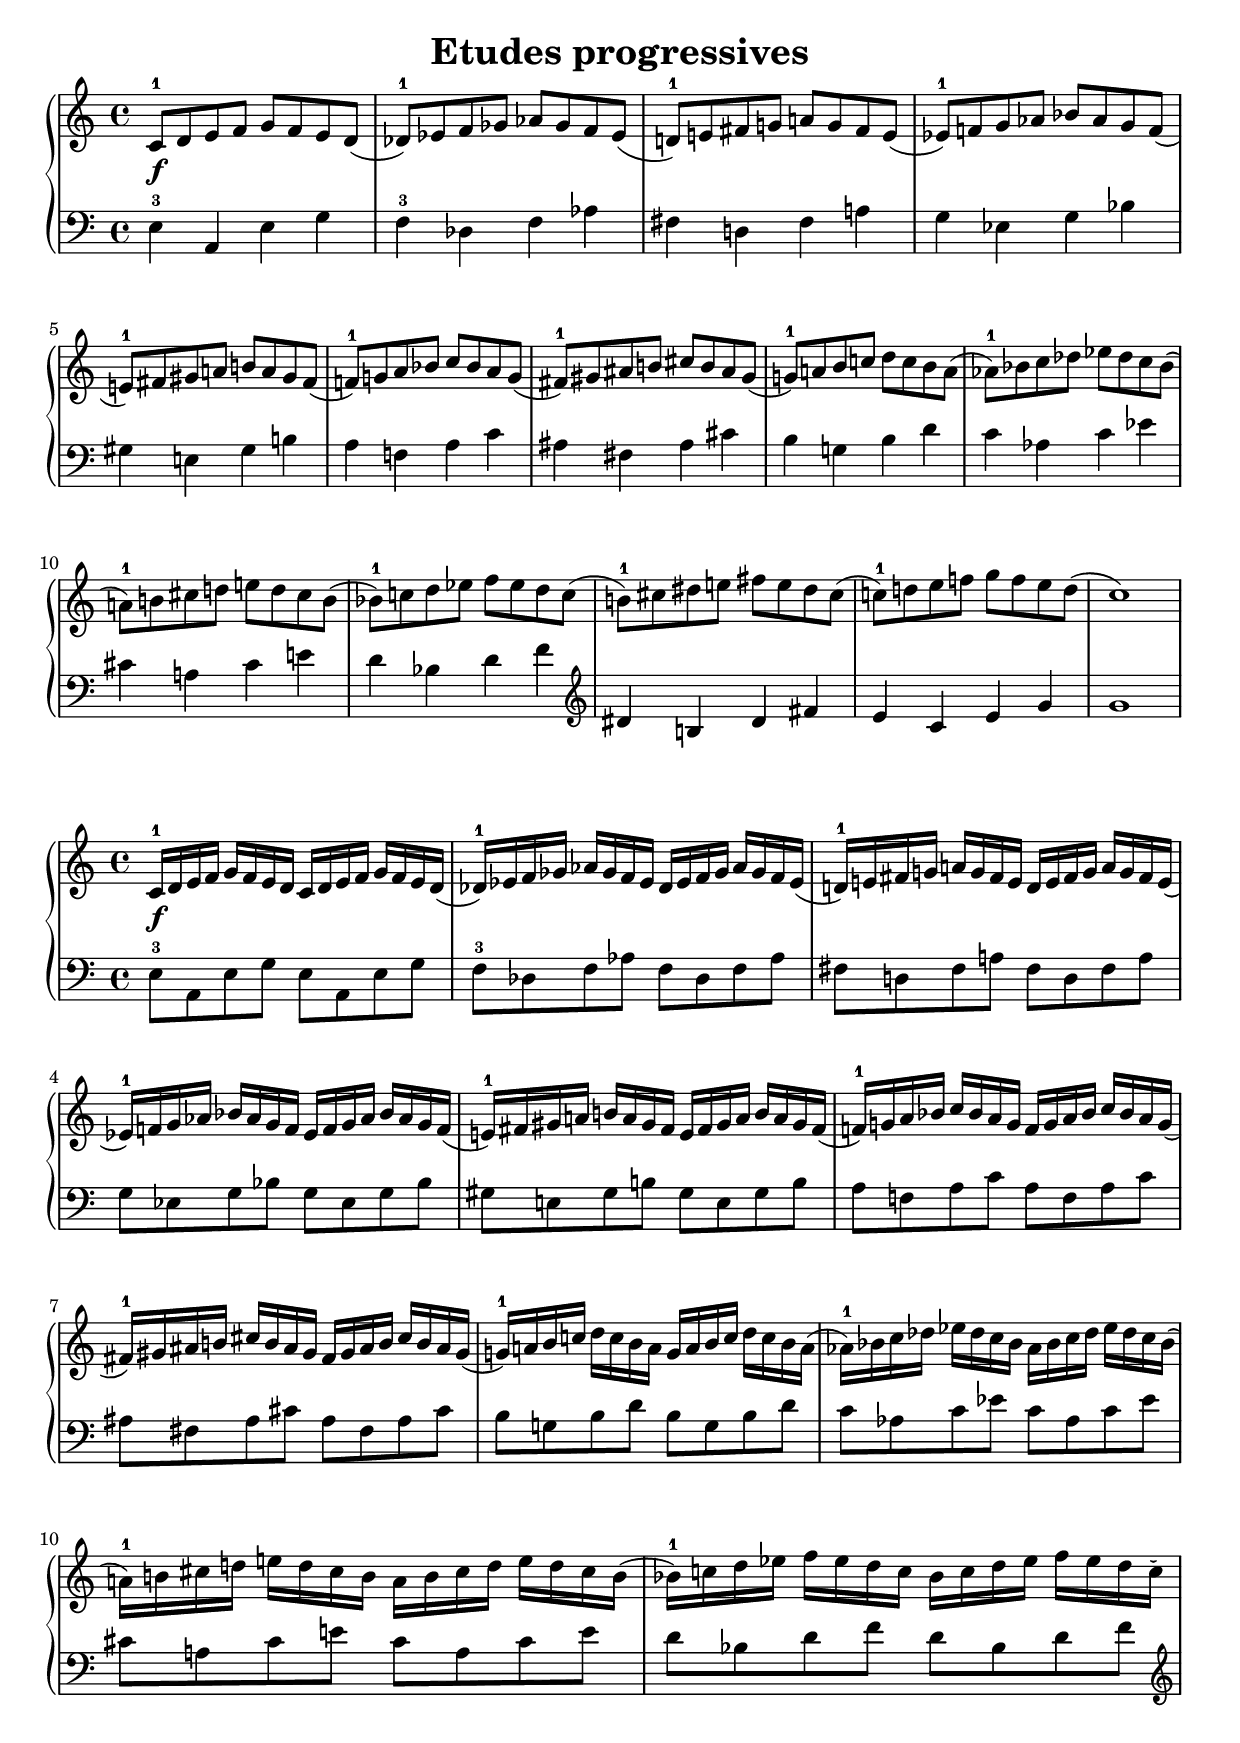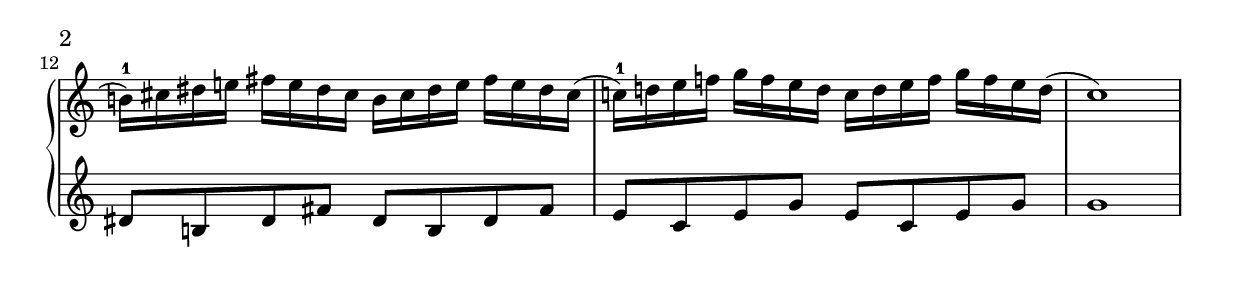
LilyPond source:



\paper {
ragged-right = ##f
indent = 0.0\mm
printallheaders=##t

}

\header{
   title             = "Etudes progressives"
}

\version "2.10.25"

voiceone =

\relative c' {
  \key c \major


  c8-1\f[ d e f] g[ f e d(] 
  des-1)[ ees f ges] aes[ ges f ees(]
  d!-1)[ e! fis g!] a![ g fis e(]
  ees-1)[ f! g aes] bes[aes g f(]
  e!-1)[ fis gis a!] b![ a gis fis(]

  f!-1)[ g! a bes] c[ bes a g(]
  fis-1)[ gis ais b!] cis[ b ais gis(]
  g!-1)[ a! b c!] d[ c b a(]
  aes-1)[ bes c des] ees[ des c bes(]
 
  a!-1)[ b! cis d!] e![ d cis b(]
  bes-1)[ c! d ees] f[ ees d c(] 
  b!-1)[ cis dis e!] fis[ e dis cis(]
  c!-1)[ d! e f!] g[ f e d(]

  c1) 


 
}

voicetwo =
\relative c{
   \clef "bass"
   \key c \major
   
   e4-3 a, e' g
   f-3 des f aes
   fis d! fis a!
   g ees g bes

   gis e! gis b!
   a f! a c
   ais fis ais cis
   b g! b d

   c aes c ees
   cis a! cis e!
   d bes d f
   \clef "treble"
   dis b! dis fis
   e c e g

   g1

}

\score {
 
   \context PianoStaff 
 <<
      \context Staff = "one" <<  \voiceone >>
      \context Staff = "two" <<  \voicetwo >>
   >>
   
   \layout { }
   \midi  { }

\header{
   title             = "Etude N°1"
   composer = "Pischna"
}

}




voiceone =

\relative c' {
  \key c \major


  c16-1\f[ d e f] g[ f e d] c[ d e f] g[ f e d(] 
  des-1)[ ees f ges] aes[ ges f ees]  des[ ees f ges] aes[ ges f ees(]
  d!-1)[ e! fis g!] a![ g fis e]  d[ e fis g] a[ g fis e(] \break
  ees-1)[ f! g aes] bes[aes g f]  ees[ f g aes] bes[aes g f(]
  e!-1)[ fis gis a!] b![ a gis fis]   e[ fis gis a] b[ a gis fis(]

  f!-1)[ g! a bes] c[ bes a g]   f[ g a bes] c[ bes a g(] \break
  fis-1)[ gis ais b!] cis[ b ais gis] fis[ gis ais b] cis[ b ais gis(]
  g!-1)[ a! b c!] d[ c b a]   g[ a b c] d[ c b a(]
  aes-1)[ bes c des] ees[ des c bes]  aes[ bes c des] ees[ des c bes(] \break
 
  a!-1)[ b! cis d!] e![ d cis b]  a[ b cis d] e[ d cis b(]
  bes-1)[ c! d ees] f[ ees d c]  bes[ c d ees] f[ ees d c(]
  b!-1)[ cis dis e!] fis[ e dis cis] b[ cis dis e] fis[ e dis cis(]
  c!-1)[ d! e f!] g[ f e d]   c[ d e f] g[ f e d(]

  c1) 


 
}

voicetwo =
\relative c{
   \clef "bass"
   \key c \major
   
   e8-3 a, e' g  e a, e' g
   f-3 des f aes f des f aes
   fis d! fis a! fis d fis a
   g ees g bes g ees g bes

   gis e! gis b! gis e gis b
   a f! a c a f a c
   ais fis ais cis ais fis ais cis
   b g! b d  b g b d

   c aes c ees c aes c ees
   cis a! cis e! cis a cis e
   d bes d f  d bes d f
   \clef "treble"
   dis b! dis fis dis b dis fis
   e c e g e c e g

   g1

}

\score {
 
   \context PianoStaff 
 <<
      \context Staff = "one" <<  \voiceone >>
      \context Staff = "two" <<  \voicetwo >>
   >>
   
   \layout { }
   \midi  { }

\header{
   title             = "Etude N°2"
   composer = "Pischna"
}


}
